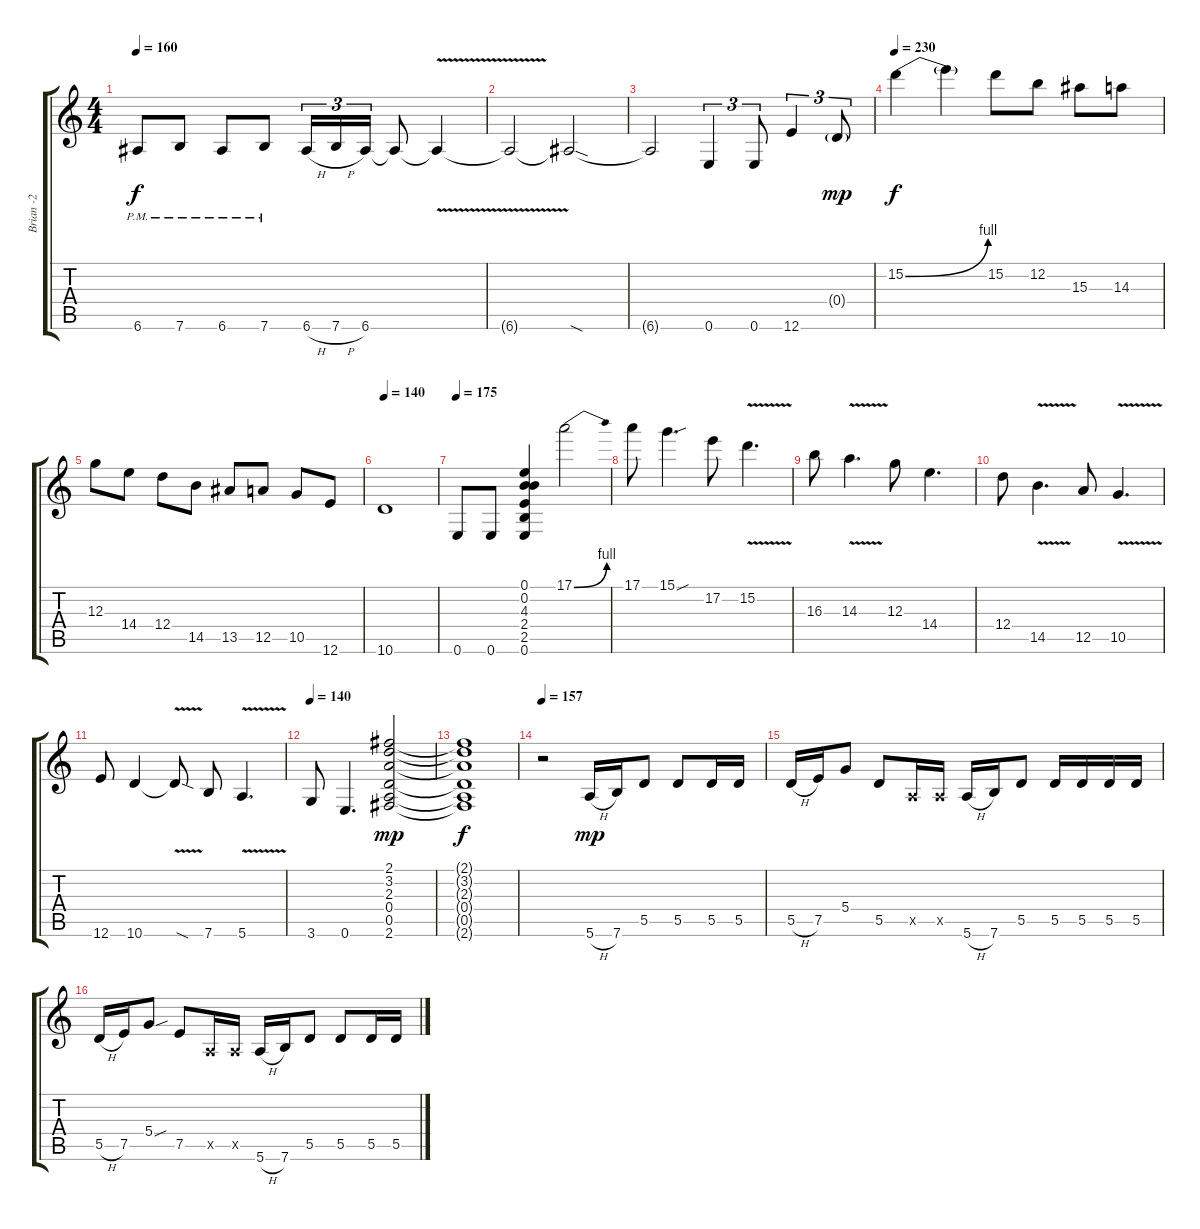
\track ("Brian -2" "Brian -2") {instrument overdrivenguitar}
\staff {score tabs}
\tuning (E4 B3 G3 D3 A2 E2) {hide}
\ts (4 4)
\tempo 160
\clef g2
\ks c
6.6{pm}.8{dy f} 7.6{pm}.8 6.6{pm}.8 7.6{pm}.8 6.6{h}.16{tu (3 2)} 7.6{h}.16{tu (3 2)} 6.6.16{tu (3 2)} 6.6{t}.8 6.6{v t}.4 |
6.6{t}.2 6.6{sod t}.2 |
6.6{t}.2 0.6.4{tu (3 2)} 0.6.8{tu (3 2)} 12.6.4{tu (3 2)} 0.4{g}.8{tu (3 2) dy mp} |
\tempo 230
15.2{be (bend 0 0 60 4)}.4{dy f} 15.2{t}.4 15.2.8 12.2.8 15.3.8 14.3.8 |
12.3.8 14.4.8 12.4.8 14.5.8 13.5.8 12.5.8 10.5.8 12.6.8 |
\tempo 140
10.6.1 |
\tempo 175
0.6.8 0.6.8 (0.1 0.2 4.3 2.4 2.5 0.6).4 17.1{be (bend 0 0 60 4)}.2 |
17.1.8 15.1{sou}.4{d} 17.2.8 15.2{v}.4{d} |
16.3.8 14.3{v}.4{d} 12.3.8 14.4.4{d} |
12.4.8 14.5{v}.4{d} 12.5.8 10.5{v}.4{d} |
12.6.8 10.6.4 10.6{v sod t}.8 7.6.8 5.6{v}.4{d} |
\tempo 140
3.6.8 0.6.4{d} (2.1 3.2 2.3 0.4 0.5 2.6).2{dy mp} |
(2.1{t} 3.2{t} 2.3{t} 0.4{t} 0.5{t} 2.6{t}).1{dy f} |
\tempo 157
r.2 5.6{h}.16{dy mp} 7.6.16 5.5.8 5.5.8 5.5.16 5.5.16 |
5.5{h}.16 7.5.16 5.4.8 5.5.8 0.5{x}.16 0.5{x}.16 5.6{h}.16 7.6.16 5.5.8 5.5.16 5.5.16 5.5.16 5.5.16 |
5.5{h}.16 7.5.16 5.4{sou}.8 7.5.8 0.5{x}.16 0.5{x}.16 5.6{h}.16 7.6.16 5.5.8 5.5.8 5.5.16 5.5.16
